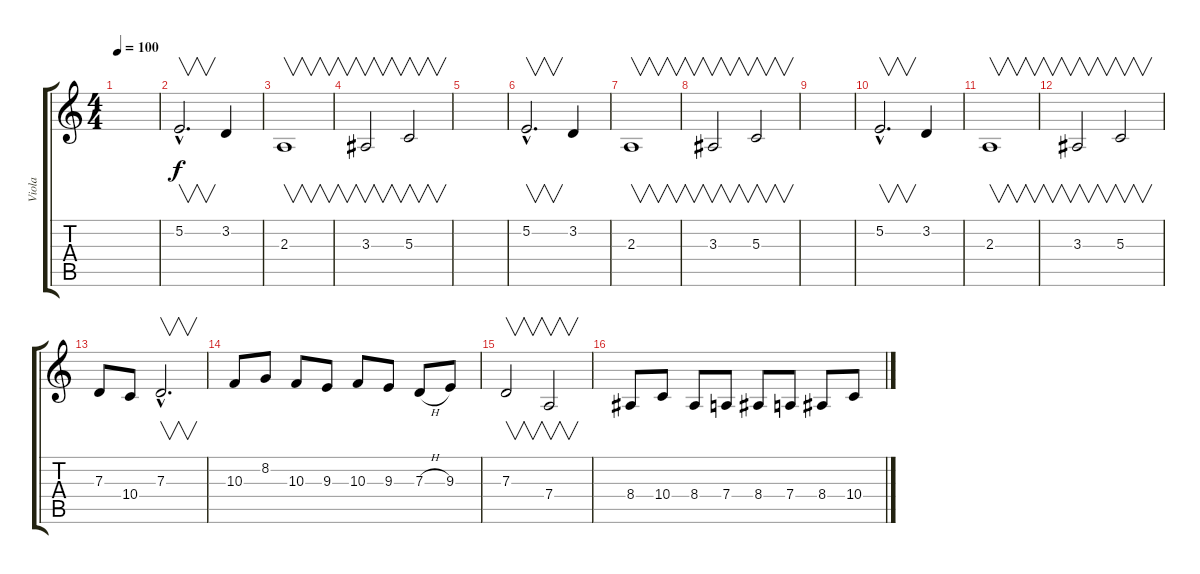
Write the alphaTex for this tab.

\track ("Viola" "Viola") {instrument viola}
\staff {score tabs}
\tuning (E4 B3 G3 D3 A2 E2) {hide}
\ts (4 4)
\tempo 100
\clef g2
\ks c
|
5.2{hac}.2{v d} 3.2.4 |
2.3.1{v} |
3.3.2{v} 5.3.2{v} |
|
5.2{hac}.2{v d} 3.2.4 |
2.3.1{v} |
3.3.2{v} 5.3.2{v} |
|
5.2{hac}.2{v d} 3.2.4 |
2.3.1{v} |
3.3.2{v} 5.3.2{v} |
7.3.8 10.4.8 7.3{hac}.2{v d} |
10.3.8 8.2.8 10.3.8 9.3.8 10.3.8 9.3.8 7.3{h}.8 9.3.8 |
7.3.2{v} 7.4.2{v} |
8.4.8 10.4.8 8.4.8 7.4.8 8.4.8 7.4.8 8.4.8 10.4.8
